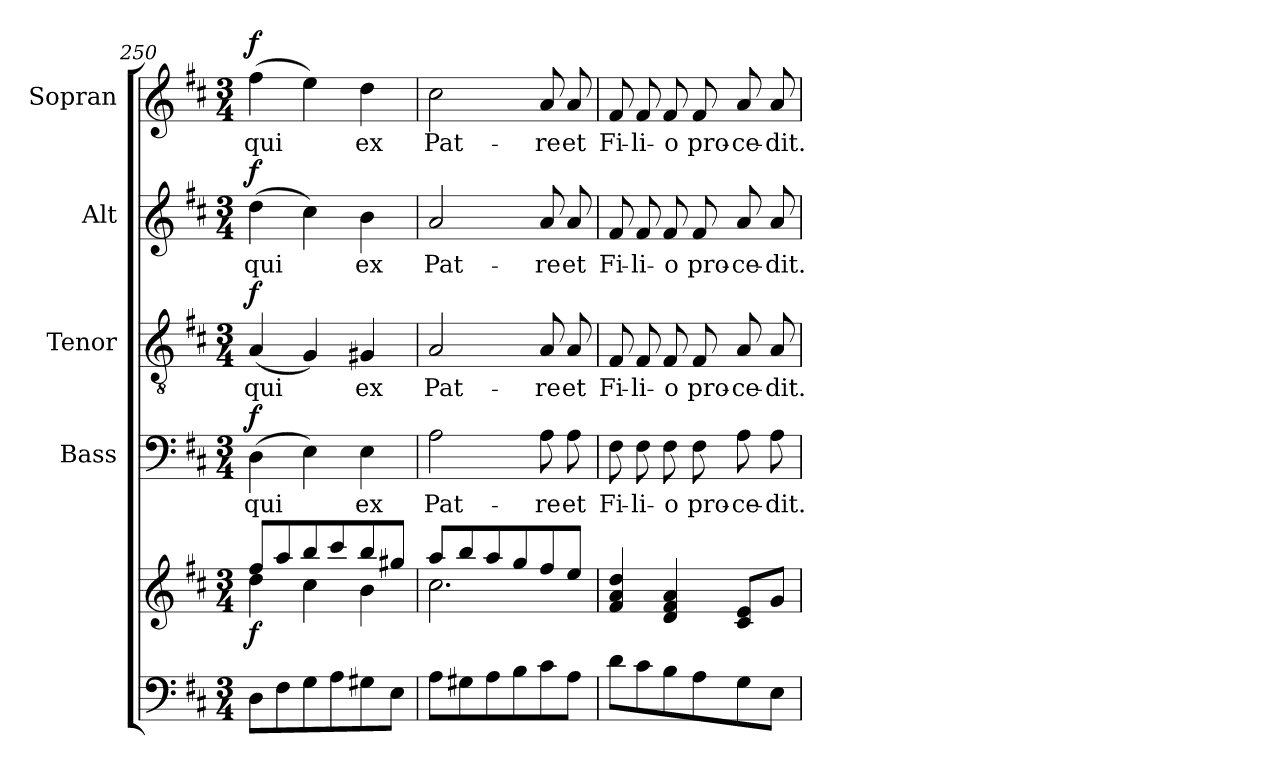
**kern	**kern	**dynam	**kern	**text	**dynam	**kern	**text	**dynam	**kern	**text	**dynam	**kern	**text	**dynam
*part5	*part5	*part5	*part4	*part4	*part4	*part3	*part3	*part3	*part2	*part2	*part2	*part1	*part1	*part1
*staff6	*staff5	*staff5/6	*staff4	*staff4	*staff4	*staff3	*staff3	*staff3	*staff2	*staff2	*staff2	*staff1	*staff1	*staff1
*	*	*	*I"Bass	*	*	*I"Tenor	*	*	*I"Alt	*	*	*I"Sopran	*	*
*	*	*	*I'B.	*	*	*I'T.	*	*	*I'A.	*	*	*I'S.	*	*
*clefF4	*clefG2	*	*clefF4	*	*	*clefGv2	*	*	*clefG2	*	*	*clefG2	*	*
*k[f#c#]	*k[f#c#]	*	*k[f#c#]	*	*	*k[f#c#]	*	*	*k[f#c#]	*	*	*k[f#c#]	*	*
*D:	*D:	*	*D:	*	*	*D:	*	*	*D:	*	*	*D:	*	*
*M3/4	*M3/4	*	*M3/4	*	*	*M3/4	*	*	*M3/4	*	*	*M3/4	*	*
=250	=250	=250	=250	=250	=250	=250	=250	=250	=250	=250	=250	=250	=250	=250
*	*^	*	*	*	*	*	*	*	*	*	*	*	*	*
!	!	!	!LO:DY:b	!	!LO:LY:b	!LO:DY:a	!	!LO:LY:b	!LO:DY:a	!	!LO:LY:b	!LO:DY:a	!	!LO:LY:b	!LO:DY:a
8D\L	8ff#/L	4dd\	f	(>4D\	qui	f	(<4A/	qui	f	(>4dd\	qui	f	(>4ff#\	qui	f
8F#\	8aa/	.	.	.	.	.	.	.	.	.	.	.	.	.	.
8G\	8bb/	4cc#\	.	4E\)	.	.	4G/)	.	.	4cc#\)	.	.	4ee\)	.	.
8A\	8ccc#/	.	.	.	.	.	.	.	.	.	.	.	.	.	.
!	!	!	!	!	!LO:LY:b	!	!	!LO:LY:b	!	!	!LO:LY:b	!	!	!LO:LY:b	!
8G#X\	8bb/	4b\	.	4E\	ex	.	4G#X/	ex	.	4b\	ex	.	4dd\	ex	.
8E\J	8gg#X/J	.	.	.	.	.	.	.	.	.	.	.	.	.	.
=251	=251	=251	=251	=251	=251	=251	=251	=251	=251	=251	=251	=251	=251	=251	=251
!	!	!	!	!	!LO:LY:b	!	!	!LO:LY:b	!	!	!LO:LY:b	!	!	!LO:LY:b	!
8A\L	8aa/L	2.cc#\	.	2A\	Pat-	.	2A/	Pat-	.	2a/	Pat-	.	2cc#\	Pat-	.
8G#X\	8bb/	.	.	.	.	.	.	.	.	.	.	.	.	.	.
8A\	8aa/	.	.	.	.	.	.	.	.	.	.	.	.	.	.
8B\	8gg/	.	.	.	.	.	.	.	.	.	.	.	.	.	.
!	!	!	!	!	!LO:LY:b	!	!	!LO:LY:b	!	!	!LO:LY:b	!	!	!LO:LY:b	!
8c#\	8ff#/	.	.	8A\	-re	.	8A/	-re	.	8a/	-re	.	8a/	-re	.
!	!	!	!	!	!LO:LY:b	!	!	!LO:LY:b	!	!	!LO:LY:b	!	!	!LO:LY:b	!
8A\J	8ee/J	.	.	8A\	et	.	8A/	et	.	8a/	et	.	8a/	et	.
*	*v	*v	*	*	*	*	*	*	*	*	*	*	*	*	*
=252	=252	=252	=252	=252	=252	=252	=252	=252	=252	=252	=252	=252	=252	=252
!	!	!	!	!LO:LY:b	!	!	!LO:LY:b	!	!	!LO:LY:b	!	!	!LO:LY:b	!
8d\L	4f#/ 4a/ 4dd/	.	8F#\	Fi-	.	8F#/	Fi-	.	8f#/	Fi-	.	8f#/	Fi-	.
!	!	!	!	!LO:LY:b	!	!	!LO:LY:b	!	!	!LO:LY:b	!	!	!LO:LY:b	!
8c#\	.	.	8F#\	-li-	.	8F#/	-li-	.	8f#/	-li-	.	8f#/	-li-	.
!	!	!	!	!LO:LY:b	!	!	!LO:LY:b	!	!	!LO:LY:b	!	!	!LO:LY:b	!
8B\	4d/ 4f#/ 4a/	.	8F#\	-o	.	8F#/	-o	.	8f#/	-o	.	8f#/	-o	.
!	!	!	!	!LO:LY:b	!	!	!LO:LY:b	!	!	!LO:LY:b	!	!	!LO:LY:b	!
8A\	.	.	8F#\	pro-	.	8F#/	pro-	.	8f#/	pro-	.	8f#/	pro-	.
!	!	!	!	!LO:LY:b	!	!	!LO:LY:b	!	!	!LO:LY:b	!	!	!LO:LY:b	!
8G\	8c#/ 8e/L	.	8A\	-ce-	.	8A/	-ce-	.	8a/	-ce-	.	8a/	-ce-	.
!	!	!	!	!LO:LY:b	!	!	!LO:LY:b	!	!	!LO:LY:b	!	!	!LO:LY:b	!
8E\J	8g/J	.	8A\	-dit.	.	8A/	-dit.	.	8a/	-dit.	.	8a/	-dit.	.
=	=	=	=	=	=	=	=	=	=	=	=	=	=	=
*-	*-	*-	*-	*-	*-	*-	*-	*-	*-	*-	*-	*-	*-	*-
